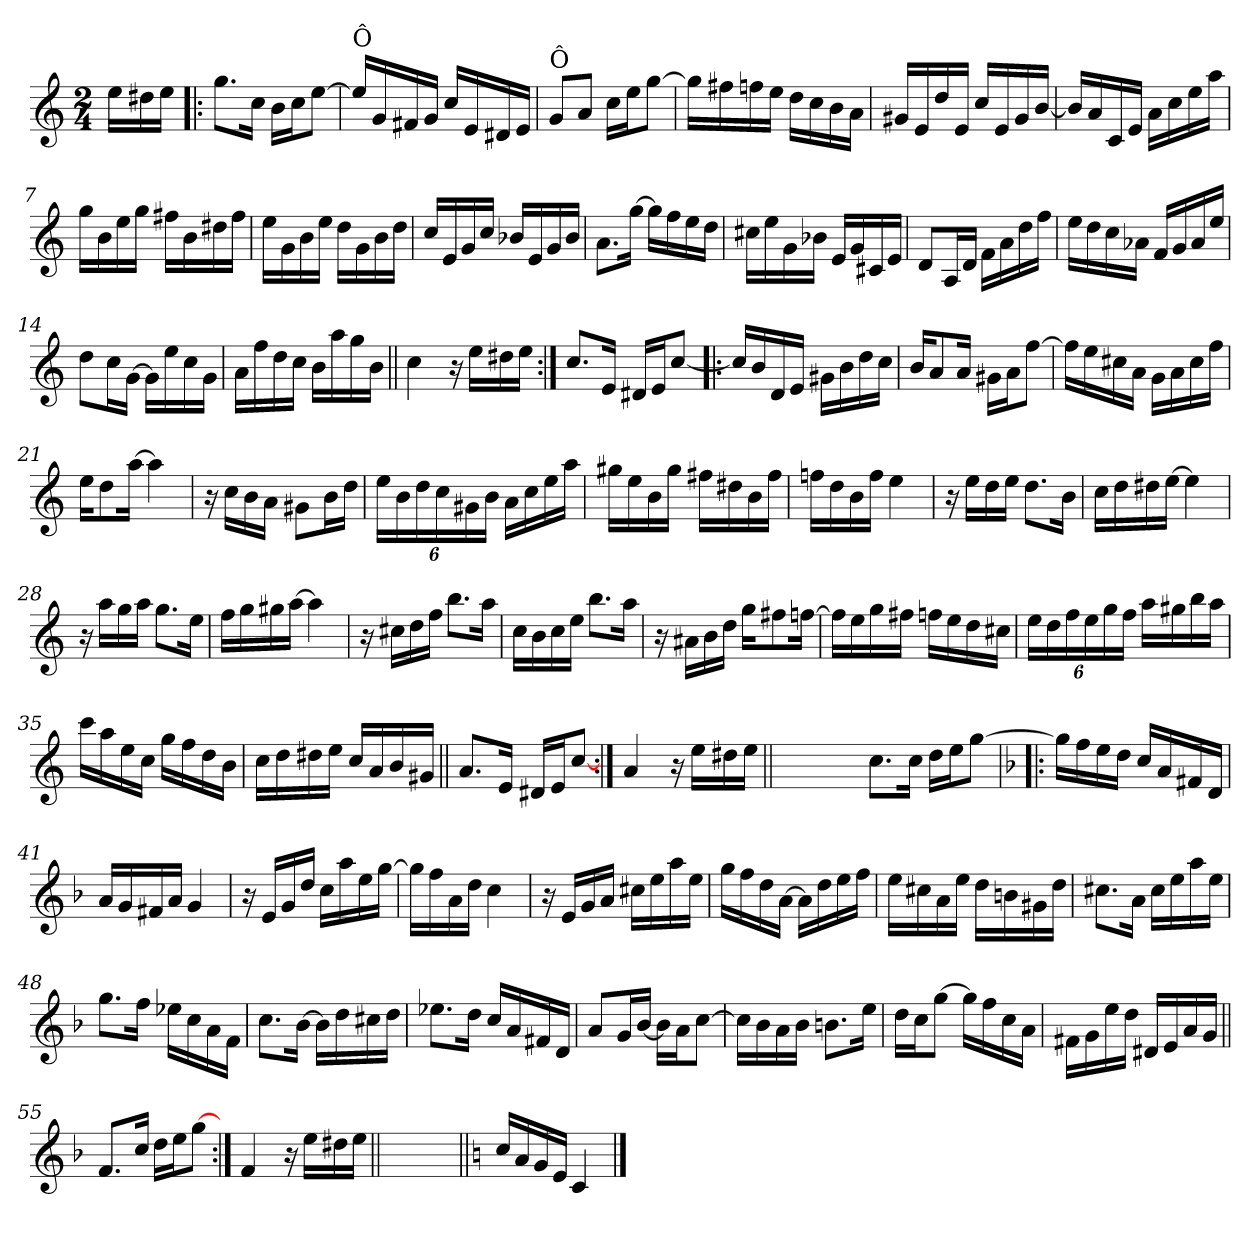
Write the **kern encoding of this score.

**kern
*part1
*staff1
*clefG2
*k[]
*C:
*M2/4
=
16ee\LL
16dd#X\
16ee\JJ
=1!|:
8.gg\L
16cc\Jk
16b\LL
16cc\J
[8ee\J
=2
!LO:TX:a:t=Ô
16ee/LL]
16g/
16f#X/
16g/JJ
16cc/LL
16e/
16d#X/
16e/JJ
=3
!LO:TX:a:t=Ô
8g/L
8a/J
16cc\LL
16ee\J
[8gg\J
=4
16gg\LL]
16ff#X\
16ffn\
16ee\JJ
16dd\LL
16cc\
16b\
16a\JJ
!!LO:LB:g=z
=5
16g#X/LL
16e/
16dd/
16e/JJ
16cc/LL
16e/
16g#/
[16b/JJ
=6
16b/LL]
16a/
16c/
16e/JJ
16a\LL
16cc\
16ee\
16aa\JJ
=7
16gg\LL
16b\
16ee\
16gg\JJ
16ff#X\LL
16b\
16dd#X\
16ff#\JJ
=8
16ee\LL
16g\
16b\
16ee\JJ
16dd\LL
16g\
16b\
16dd\JJ
!!LO:LB:g=z
=9
16cc/LL
16e/
16g/
16cc/JJ
16b-X/LL
16e/
16g/
16b-/JJ
=10
8.a\L
[16gg\Jk
16gg\LL]
16ff\
16ee\
16dd\JJ
=11
16cc#X\LL
16ee\
16g\
16b-X\JJ
16e/LL
16g/
16c#X/
16e/JJ
=12
8d/L
16A/L
16d/JJ
16f\LL
16a\
16dd\
16ff\JJ
!!LO:LB:g=z
=13
16ee\LL
16dd\
16cc\
16a-X\JJ
16f/LL
16g/
16a-/
16ee/JJ
=14
8dd\L
16cc\L
[16g\JJ
16g\LL]
16ee\
16cc\
16g\JJ
=15
16a\LL
16ff\
16dd\
16cc\JJ
16b\LL
16aa\
16gg\
16b\JJ
=16||
4cc\
16r
16ee\LL
16dd#X\
16ee\JJ
!!LO:LB:g=z
=17:|!
8.cc/L
16e/Jk
16d#X/LL
16e/J
[8cc/J
=18!|:
16cc/LL]
16b/
16d/
16e/JJ
16g#X\LL
16b\
16dd\
16cc\JJ
=19
16b/KL
8a/
16a/Jk
16g#X\LL
16a\J
[8ff\J
=20
16ff\LL]
16ee\
16cc#X\
16a\JJ
16g\LL
16a\
16cc#\
16ff\JJ
=21
16ee\KL
8dd\
[16aa\Jk
4aa\]
!!LO:LB:g=z
=22
16r
16cc\LL
16b\
16a\JJ
8g#X\L
16b\L
16dd\JJ
=23
24ee\LL
24b\
24dd\
24cc\
24g#X\
24b\JJ
16a\LL
16cc\
16ee\
16aa\JJ
=24
16gg#X\LL
16ee\
16b\
16gg#\JJ
16ff#X\LL
16dd#X\
16b\
16ff#\JJ
=25
16ffni\LL
16dd\
16b\
16ff\JJ
4ee\
!!LO:LB:g=z
=26
16r
16ee\LL
16dd\
16ee\JJ
8.dd\L
16b\Jk
=27
16cc\LL
16dd\
16dd#X\
[16ee\JJ
4ee\]
=28
16r
16aa\LL
16gg\
16aa\JJ
8.gg\L
16ee\Jk
=29
16ff\LL
16gg\
16gg#X\
[16aa\JJ
4aa\]
=30
16r
16cc#X\LL
16dd\
16ff\JJ
8.bb\L
16aa\Jk
!!LO:LB:g=z
=31
16cc\LL
16b\
16cc\
16ee\JJ
8.bb\L
16aa\Jk
=32
16r
16a#X\LL
16b\
16dd\JJ
16gg\KL
8ff#X\
[16ffn\Jk
=33
16ff\LL]
16ee\
16gg\
16ff#X\JJ
16ffn\LL
16ee\
16dd\
16cc#X\JJ
=34
24ee\LL
24dd\
24ff\
24ee\
24gg\
24ff\JJ
16aa\LL
16gg#X\
16bb\
16aa\JJ
!!LO:LB:g=z
=35
16ccc\LL
16aa\
16ee\
16cc\JJ
16gg\LL
16ff\
16dd\
16b\JJ
=36
16cc\LL
16dd\
16dd#X\
16ee\JJ
16cc/LL
16a/
16b/
16g#X/JJ
=37||
8.a/L
16e/Jk
16d#X/LL
16e/J
[8cc/J
=38:|!
4a/
16r
16ee\LL
16dd#X\
16ee\JJ
=38X1||
*stria0
2ryy
!!LO:PB:g=z
=39-
*stria5
8.cc\L
16cc\Jk
16dd\LL
16ee\J
[8gg\J
=40!|:
*k[b-]
*F:
16gg\LL]
16ff\
16ee\
16dd\JJ
16cc/LL
16a/
16f#X/
16d/JJ
=41
16a/LL
16g/
16f#X/
16a/JJ
4g/
=42
16r
16e/LL
16g/
16dd/JJ
16cc\LL
16aa\
16ee\
[16gg\JJ
!!LO:LB:g=z
=43
16gg\LL]
16ff\
16a\
16dd\JJ
4cc\
=44
16r
16e/LL
16g/
16a/JJ
16cc#X\LL
16ee\
16aa\
16ee\JJ
=45
16gg\LL
16ff\
16dd\
[16a\JJ
16a\LL]
16dd\
16ee\
16ff\JJ
=46
16ee\LL
16cc#X\
16a\
16ee\JJ
16dd\LL
16bn\
16g#X\
16dd\JJ
!!LO:LB:g=z
=47
8.cc#X\L
16a\Jk
16cc#\LL
16ee\
16aa\
16ee\JJ
=48
8.gg\L
16ff\Jk
16ee-X\LL
16cc\
16a\
16f\JJ
=49
8.cc\L
[16b-\Jk
16b-\LL]
16dd\
16cc#X\
16dd\JJ
=50
8.ee-X\L
16dd\Jk
16cc/LL
16a/
16f#X/
16d/JJ
!!LO:LB:g=z
=51
8a/L
16g/L
[16b-/JJ
16b-\LL]
16a\J
[8cc\J
=52
16cc\LL]
16b-\
16a\
16b-\JJ
8.bn\L
16ee\Jk
=53
16dd\LL
16cc\J
[8gg\J
16gg\LL]
16ff\
16cc\
16a\JJ
=54
16f#X\LL
16g\
16ee\
16dd\JJ
16d#X/LL
16e/
16a/
16g/JJ
!!LO:LB:g=z
=55||
8.f/L
16cc/Jk
16dd\LL
16ee\J
[8gg\J
=56:|!
4f/
16r
16ee\LL
16dd#X\
16ee\JJ
=56X2||
*stria0
2ryy
=57||
*stria5
*k[]
*C:
16cc/LL
16a/
16g/
16e/JJ
4c/
==
*-
